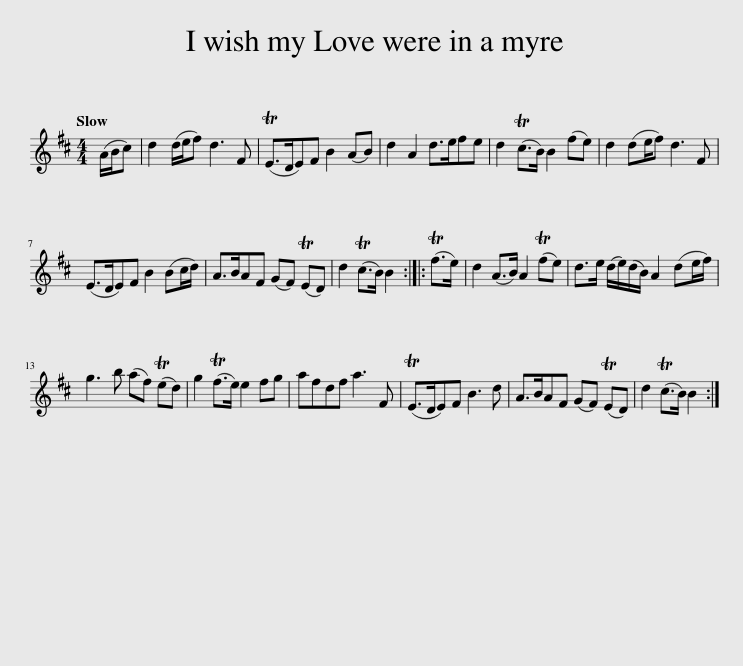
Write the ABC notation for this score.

X:1
L:1/8
Q:1/4=120
M:4/4
I:linebreak $
K:D
V:1 treble
V:1
 (A/B/c) | d2 (d/e/f) d3 F | (TE>DE)F B2 (AB) | d2 A2 d>efe | d2 (Tc>B) B2 (fe) | %5
 d2 (de/f) d3 F |$ (E>DE)F B2 (Bc/d/) | A>BAF (GF) (TED) | d2 (Tc>B) B2 :: (Tf>e) | %10
 d2 (A>B) A2 (Tfe) | d>e (d/e/)(d/B/) A2 (de/f/) |$ g3 b (af) (Ted) | g2 (Tf>e) e2 fg | afdf a3 F | %15
 (TE>DE)F B3 d | A>BAF (GF) (TED) | d2 (Tc>B) B2 :| %18
